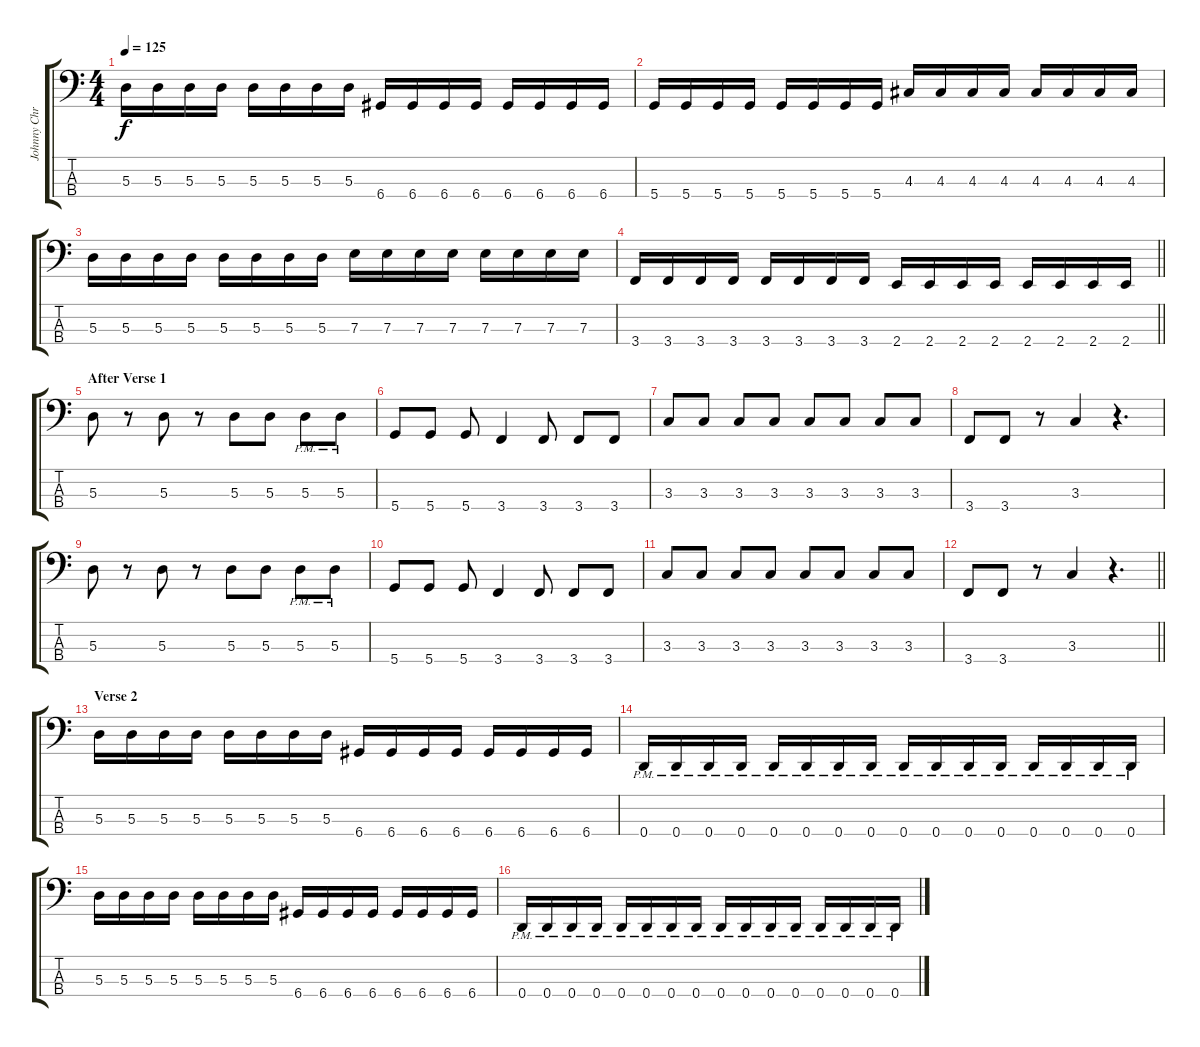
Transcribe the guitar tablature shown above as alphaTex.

\track ("Johnny Christ" "Johnny Chr") {instrument electricbasspick}
\staff {score tabs}
\tuning (G2 D2 A1 D1) {hide}
\ts (4 4)
\tempo 125
\clef f4
\ks c
5.3.16{dy f} 5.3.16 5.3.16 5.3.16 5.3.16 5.3.16 5.3.16 5.3.16 6.4.16 6.4.16 6.4.16 6.4.16 6.4.16 6.4.16 6.4.16 6.4.16 |
5.4.16 5.4.16 5.4.16 5.4.16 5.4.16 5.4.16 5.4.16 5.4.16 4.3.16 4.3.16 4.3.16 4.3.16 4.3.16 4.3.16 4.3.16 4.3.16 |
5.3.16 5.3.16 5.3.16 5.3.16 5.3.16 5.3.16 5.3.16 5.3.16 7.3.16 7.3.16 7.3.16 7.3.16 7.3.16 7.3.16 7.3.16 7.3.16 |
\barLineRight lightlight
3.4.16 3.4.16 3.4.16 3.4.16 3.4.16 3.4.16 3.4.16 3.4.16 2.4.16 2.4.16 2.4.16 2.4.16 2.4.16 2.4.16 2.4.16 2.4.16 |
\section ("" "After Verse 1")
5.3.8 r.8 5.3.8 r.8 5.3.8 5.3.8 5.3{pm}.8 5.3{pm}.8 |
5.4.8 5.4.8 5.4.8 3.4.4 3.4.8 3.4.8 3.4.8 |
3.3.8 3.3.8 3.3.8 3.3.8 3.3.8 3.3.8 3.3.8 3.3.8 |
3.4.8 3.4.8 r.8 3.3.4 r.4{d} |
5.3.8 r.8 5.3.8 r.8 5.3.8 5.3.8 5.3{pm}.8 5.3{pm}.8 |
5.4.8 5.4.8 5.4.8 3.4.4 3.4.8 3.4.8 3.4.8 |
3.3.8 3.3.8 3.3.8 3.3.8 3.3.8 3.3.8 3.3.8 3.3.8 |
\barLineRight lightlight
3.4.8 3.4.8 r.8 3.3.4 r.4{d} |
\section ("" "Verse 2")
5.3.16 5.3.16 5.3.16 5.3.16 5.3.16 5.3.16 5.3.16 5.3.16 6.4.16 6.4.16 6.4.16 6.4.16 6.4.16 6.4.16 6.4.16 6.4.16 |
0.4{pm}.16 0.4{pm}.16 0.4{pm}.16 0.4{pm}.16 0.4{pm}.16 0.4{pm}.16 0.4{pm}.16 0.4{pm}.16 0.4{pm}.16 0.4{pm}.16 0.4{pm}.16 0.4{pm}.16 0.4{pm}.16 0.4{pm}.16 0.4{pm}.16 0.4{pm}.16 |
5.3.16 5.3.16 5.3.16 5.3.16 5.3.16 5.3.16 5.3.16 5.3.16 6.4.16 6.4.16 6.4.16 6.4.16 6.4.16 6.4.16 6.4.16 6.4.16 |
0.4{pm}.16 0.4{pm}.16 0.4{pm}.16 0.4{pm}.16 0.4{pm}.16 0.4{pm}.16 0.4{pm}.16 0.4{pm}.16 0.4{pm}.16 0.4{pm}.16 0.4{pm}.16 0.4{pm}.16 0.4{pm}.16 0.4{pm}.16 0.4{pm}.16 0.4{pm}.16
